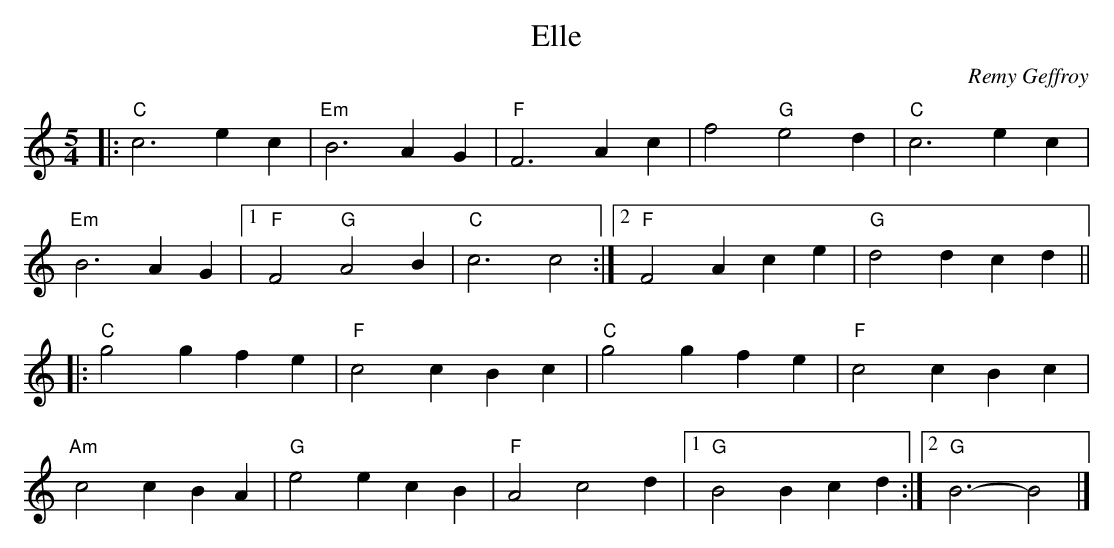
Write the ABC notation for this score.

X:1
T:Elle
C:Remy Geffroy
L:1/4
M:5/4
K:C
V:1
|: "C" c3 e c | "Em" B3 A G | "F" F3 A c | f2 "G" e2 d |  "C" c3 e c |
"Em" B3 A G |1 "F" F2 "G" A2 B | "C" c3 c2 :|2  "F" F2 A c e | "G" d2 d c d ||
|:"C" g2 g f e | "F" c2 c B c |  "C" g2 g f e | "F" c2 c B c |
"Am" c2 c B A | "G" e2 e c B |  "F" A2 c2 d |1 "G" B2 B c d :|2 "G" B3- B2 |]
